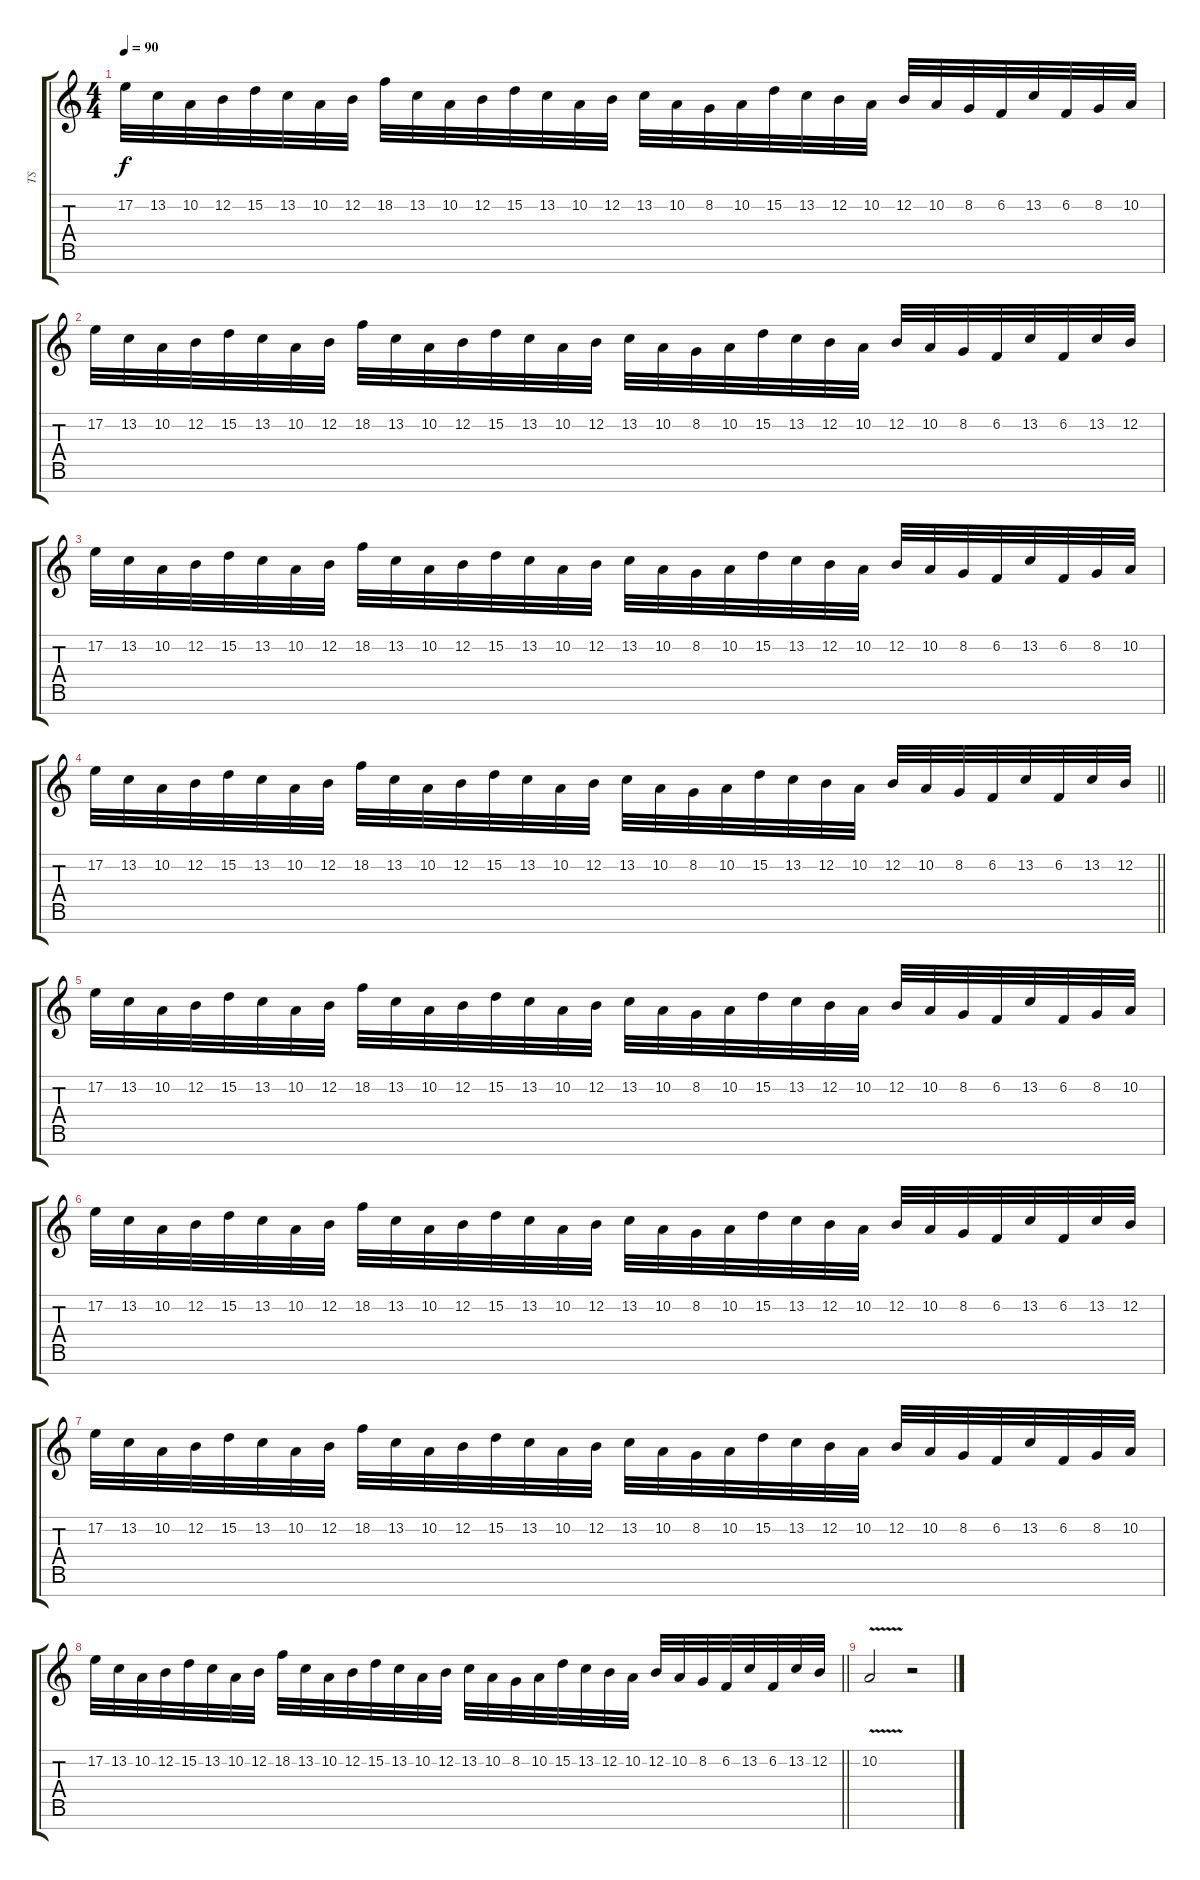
\track ("TS" "TS") {instrument tremolostrings}
\staff {score tabs}
\tuning (E4 B3 G3 D3 A2 E2 B1) {hide}
\ts (4 4)
\tempo 90
\clef g2
\ks c
17.2.32{dy f} 13.2.32 10.2.32 12.2.32 15.2.32 13.2.32 10.2.32 12.2.32 18.2.32 13.2.32 10.2.32 12.2.32 15.2.32 13.2.32 10.2.32 12.2.32 13.2.32 10.2.32 8.2.32 10.2.32 15.2.32 13.2.32 12.2.32 10.2.32 12.2.32 10.2.32 8.2.32 6.2.32 13.2.32 6.2.32 8.2.32 10.2.32 |
17.2.32 13.2.32 10.2.32 12.2.32 15.2.32 13.2.32 10.2.32 12.2.32 18.2.32 13.2.32 10.2.32 12.2.32 15.2.32 13.2.32 10.2.32 12.2.32 13.2.32 10.2.32 8.2.32 10.2.32 15.2.32 13.2.32 12.2.32 10.2.32 12.2.32 10.2.32 8.2.32 6.2.32 13.2.32 6.2.32 13.2.32 12.2.32 |
17.2.32 13.2.32 10.2.32 12.2.32 15.2.32 13.2.32 10.2.32 12.2.32 18.2.32 13.2.32 10.2.32 12.2.32 15.2.32 13.2.32 10.2.32 12.2.32 13.2.32 10.2.32 8.2.32 10.2.32 15.2.32 13.2.32 12.2.32 10.2.32 12.2.32 10.2.32 8.2.32 6.2.32 13.2.32 6.2.32 8.2.32 10.2.32 |
\barLineRight lightlight
17.2.32 13.2.32 10.2.32 12.2.32 15.2.32 13.2.32 10.2.32 12.2.32 18.2.32 13.2.32 10.2.32 12.2.32 15.2.32 13.2.32 10.2.32 12.2.32 13.2.32 10.2.32 8.2.32 10.2.32 15.2.32 13.2.32 12.2.32 10.2.32 12.2.32 10.2.32 8.2.32 6.2.32 13.2.32 6.2.32 13.2.32 12.2.32 |
17.2.32 13.2.32 10.2.32 12.2.32 15.2.32 13.2.32 10.2.32 12.2.32 18.2.32 13.2.32 10.2.32 12.2.32 15.2.32 13.2.32 10.2.32 12.2.32 13.2.32 10.2.32 8.2.32 10.2.32 15.2.32 13.2.32 12.2.32 10.2.32 12.2.32 10.2.32 8.2.32 6.2.32 13.2.32 6.2.32 8.2.32 10.2.32 |
17.2.32 13.2.32 10.2.32 12.2.32 15.2.32 13.2.32 10.2.32 12.2.32 18.2.32 13.2.32 10.2.32 12.2.32 15.2.32 13.2.32 10.2.32 12.2.32 13.2.32 10.2.32 8.2.32 10.2.32 15.2.32 13.2.32 12.2.32 10.2.32 12.2.32 10.2.32 8.2.32 6.2.32 13.2.32 6.2.32 13.2.32 12.2.32 |
17.2.32 13.2.32 10.2.32 12.2.32 15.2.32 13.2.32 10.2.32 12.2.32 18.2.32 13.2.32 10.2.32 12.2.32 15.2.32 13.2.32 10.2.32 12.2.32 13.2.32 10.2.32 8.2.32 10.2.32 15.2.32 13.2.32 12.2.32 10.2.32 12.2.32 10.2.32 8.2.32 6.2.32 13.2.32 6.2.32 8.2.32 10.2.32 |
\barLineRight lightlight
17.2.32 13.2.32 10.2.32 12.2.32 15.2.32 13.2.32 10.2.32 12.2.32 18.2.32 13.2.32 10.2.32 12.2.32 15.2.32 13.2.32 10.2.32 12.2.32 13.2.32 10.2.32 8.2.32 10.2.32 15.2.32 13.2.32 12.2.32 10.2.32 12.2.32 10.2.32 8.2.32 6.2.32 13.2.32 6.2.32 13.2.32 12.2.32 |
10.2{v}.2 r.2
